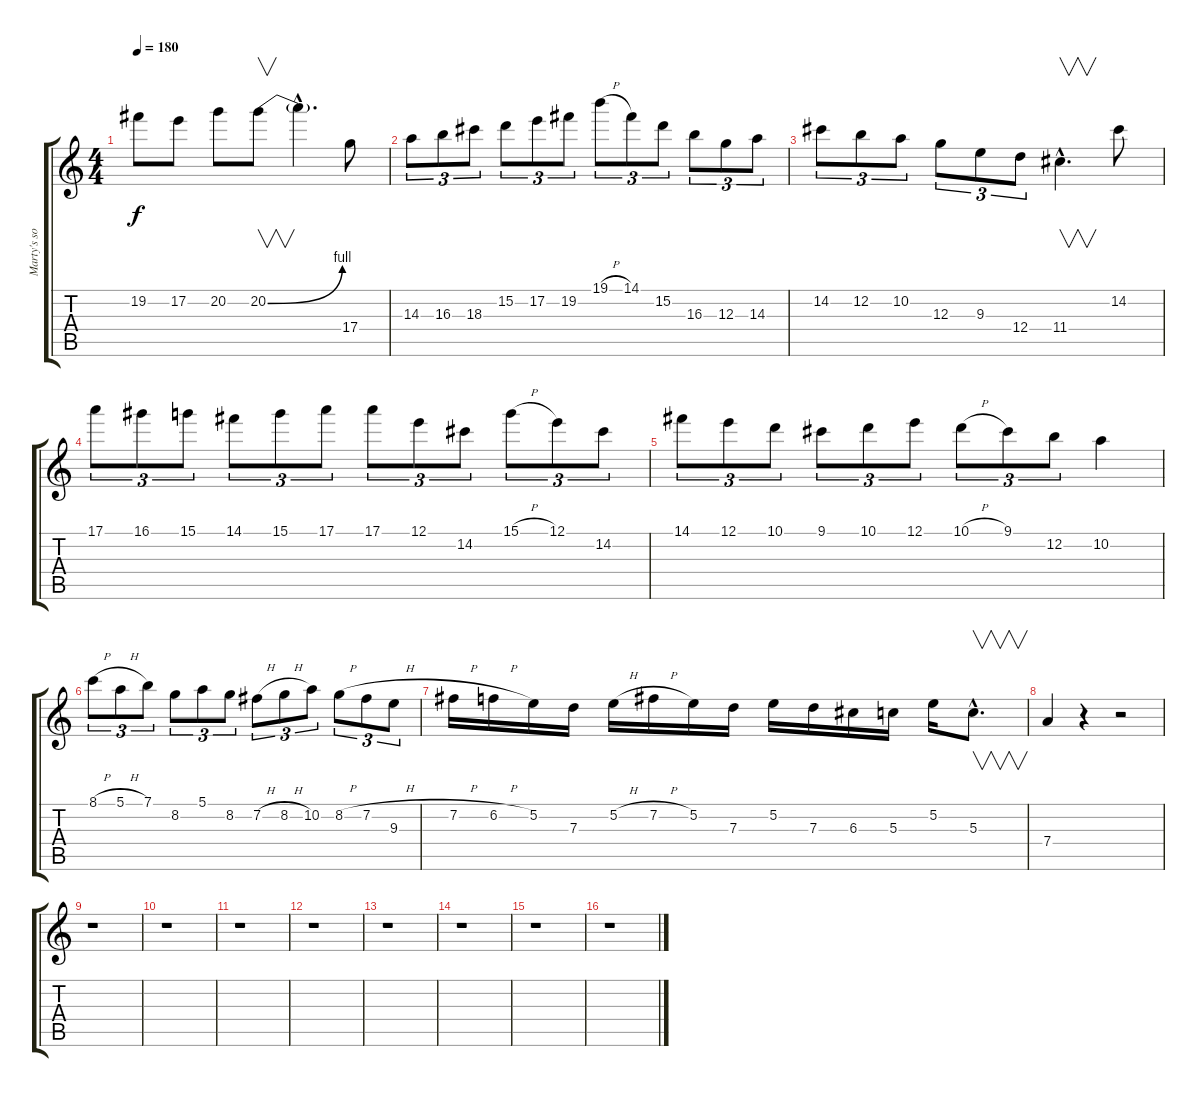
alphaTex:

\track ("Marty's solo" "Marty's so") {instrument distortionguitar}
\staff {score tabs}
\tuning (E4 B3 G3 D3 A2 E2) {hide}
\ts (4 4)
\tempo 180
\clef g2
\ks c
19.2{t}.8{dy f} 17.2.8 20.2.8 20.2{be (bend 0 0 60 4)}.8{v} 20.2{hac t}.4{d} 17.4.8 |
14.3.8{tu (3 2)} 16.3.8{tu (3 2)} 18.3.8{tu (3 2)} 15.2.8{tu (3 2)} 17.2.8{tu (3 2)} 19.2.8{tu (3 2)} 19.1{h}.8{tu (3 2)} 14.1.8{tu (3 2)} 15.2.8{tu (3 2)} 16.3.8{tu (3 2)} 12.3.8{tu (3 2)} 14.3.8{tu (3 2)} |
14.2.8{tu (3 2)} 12.2.8{tu (3 2)} 10.2.8{tu (3 2)} 12.3.8{tu (3 2)} 9.3.8{tu (3 2)} 12.4.8{tu (3 2)} 11.4{hac}.4{v d} 14.2.8 |
17.1.8{tu (3 2)} 16.1.8{tu (3 2)} 15.1.8{tu (3 2)} 14.1.8{tu (3 2)} 15.1.8{tu (3 2)} 17.1.8{tu (3 2)} 17.1.8{tu (3 2)} 12.1.8{tu (3 2)} 14.2.8{tu (3 2)} 15.1{h}.8{tu (3 2)} 12.1.8{tu (3 2)} 14.2.8{tu (3 2)} |
14.1.8{tu (3 2)} 12.1.8{tu (3 2)} 10.1.8{tu (3 2)} 9.1.8{tu (3 2)} 10.1.8{tu (3 2)} 12.1.8{tu (3 2)} 10.1{h}.8{tu (3 2)} 9.1.8{tu (3 2)} 12.2.8{tu (3 2)} 10.2.4 |
8.1{h}.8{tu (3 2)} 5.1{h}.8{tu (3 2)} 7.1.8{tu (3 2)} 8.2.8{tu (3 2)} 5.1.8{tu (3 2)} 8.2.8{tu (3 2)} 7.2{h}.8{tu (3 2)} 8.2{h}.8{tu (3 2)} 10.2.8{tu (3 2)} 8.2{h}.8{tu (3 2)} 7.2{h}.8{tu (3 2)} 9.3.8{tu (3 2)} |
7.2{h}.16 6.2{h}.16 5.2.16 7.3.16 5.2{h}.16 7.2{h}.16 5.2.16 7.3.16 5.2.16 7.3.16 6.3.16 5.3.16 5.2.16 5.3{hac}.8{v d} |
7.4.4 r.4 r.2 |
r.1 |
r.1 |
r.1 |
r.1 |
r.1 |
r.1 |
r.1 |
r.1
